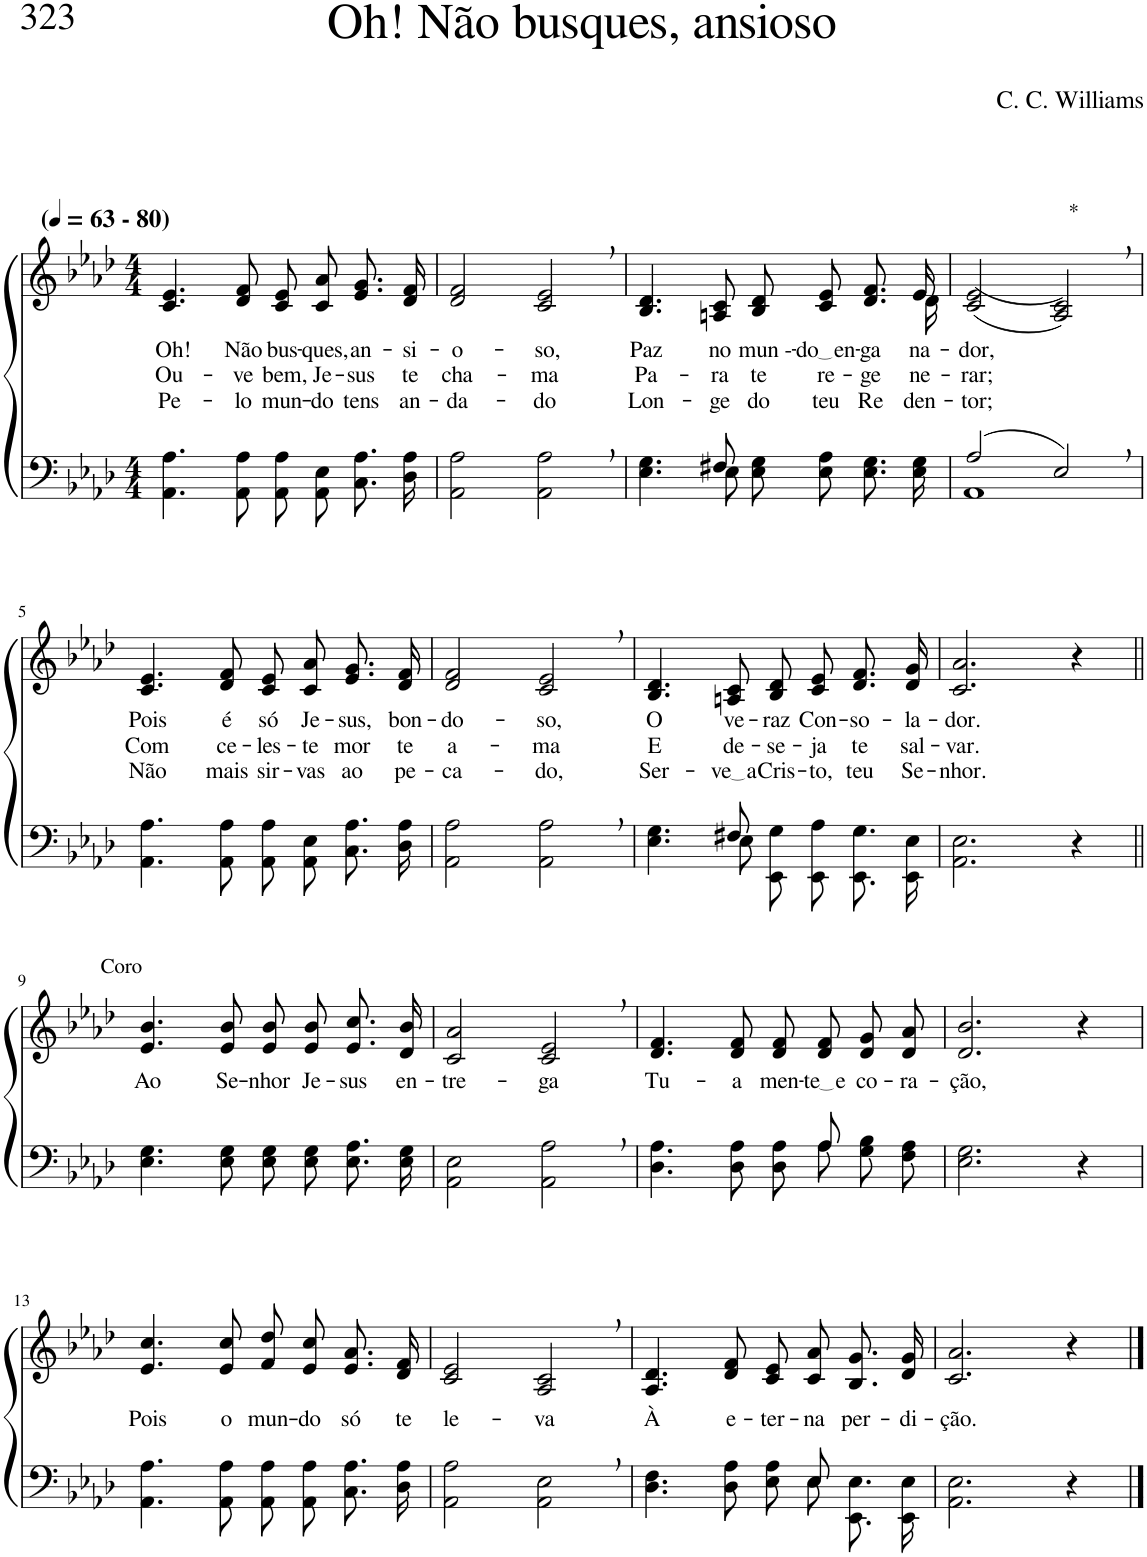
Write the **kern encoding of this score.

**kern	**kern	**text	**text	**text
*part2	*part1	*part1	*part1	*part1
*staff2	*staff1	*staff1	*staff1	*staff1
*I"Parte III e IV	*I"Parte I e II	*	*	*
*clefF4	*clefG2	*	*	*
*Trd-1c-2	*Trd-1c-2	*	*	*
*k[b-e-a-d-]	*k[b-e-a-d-]	*	*	*
*M4/4	*M4/4	*	*	*
*MM63	*MM63	*	*	*
=1	=1	=1	=1	=1
!	!LO:TX:a:B:t=(	!	!	!
!	!LO:TX:a:B:t=- 80)	!	!	!
!	!	!LO:LY:b	!LO:LY:b	!LO:LY:b
4.AA-\ 4.A-\	4.c/ 4.e-/	Oh!	Ou-	Pe-
!	!	!LO:LY:b	!LO:LY:b	!LO:LY:b
8AA-\ 8A-\	8d-/ 8f/	Não	-ve	-lo
!	!	!LO:LY:b	!LO:LY:b	!LO:LY:b
8AA-/ 8A-/L	8c/ 8e-/L	bus-	bem,	mun-
!	!	!LO:LY:b	!LO:LY:b	!LO:LY:b
8AA-/ 8E-/J	8c/ 8a-/J	-ques,	Je-	-do
!	!	!LO:LY:b	!LO:LY:b	!LO:LY:b
8.C\ 8.A-\L	8.e-/ 8.g/L	an-	-sus	tens
!	!	!LO:LY:b	!LO:LY:b	!LO:LY:b
16D-\ 16A-\Jk	16d-/ 16f/Jk	-si-	te	an-
=2	=2	=2	=2	=2
!	!	!LO:LY:b	!LO:LY:b	!LO:LY:b
2AA-\ 2A-\	2d-/ 2f/	-o-	cha-	-da-
!	!	!LO:LY:b	!LO:LY:b	!LO:LY:b
2AA-\, 2A-\,	2c/, 2e-/,	-so,	-ma	-do
=3	=3	=3	=3	=3
*^	*	*	*	*
!	!	!LO:N:vis=1	!LO:LY:b	!LO:LY:b	!LO:LY:b
*	*	*^	*	*	*
4.ryy	4.E-\ 4.G\	2...ryy	4.B-/ 4.d-/	Paz	Pa-	Lon-
!	!	!	!	!LO:LY:b	!LO:LY:b	!LO:LY:b
8F#X/	8E-\	.	8An/ 8c/	no	-ra	-ge
!	!	!	!	!LO:LY:b	!LO:LY:b	!LO:LY:b
2ryy	8E-\ 8G\L	.	8B-/ 8d-/L	mun --	te	do
!	!	!	!	!LO:LY:b	!LO:LY:b	!LO:LY:b
.	8E-\ 8A-\J	.	8c/ 8e-/J	do en	re-	teu
!	!	!	!	!LO:LY:b	!LO:LY:b	!LO:LY:b
.	8.E-\ 8.G\L	.	8.d-/ 8.f/L	-ga-	-ge-	Re-
!	!	!	!	!LO:LY:b	!LO:LY:b	!LO:LY:b
.	16E-\ 16G\Jk	16d-\	16e-/Jk	-na-	-ne-	-den-
=4	=4	=4	=4	=4	=4	=4
!	!	!	!	!LO:LY:b	!LO:LY:b	!LO:LY:b
*	*	*v	*v	*	*	*
(2A-/	1AA-	((2c/ 2e-/	-dor,	-rar;	-tor;
!	!	!LO:TX:a:t=*	!	!	!
2E-,/)	.	2A-/, 2c/,))	.	.	.
*v	*v	*	*	*	*
!!LO:LB:g=z
=5	=5	=5	=5	=5
!	!	!LO:LY:b	!LO:LY:b	!LO:LY:b
4.AA-\ 4.A-\	4.c/ 4.e-/	Pois	Com	Não
!	!	!LO:LY:b	!LO:LY:b	!LO:LY:b
8AA-\ 8A-\	8d-/ 8f/	é	ce-	mais
!	!	!LO:LY:b	!LO:LY:b	!LO:LY:b
8AA-/ 8A-/L	8c/ 8e-/L	só	-les-	sir-
!	!	!LO:LY:b	!LO:LY:b	!LO:LY:b
8AA-/ 8E-/J	8c/ 8a-/J	Je-	-te	-vas
!	!	!LO:LY:b	!LO:LY:b	!LO:LY:b
8.C\ 8.A-\L	8.e-/ 8.g/L	-sus,	mor	ao
!	!	!LO:LY:b	!LO:LY:b	!LO:LY:b
16D-\ 16A-\Jk	16d-/ 16f/Jk	bon-	te	pe-
=6	=6	=6	=6	=6
!	!	!LO:LY:b	!LO:LY:b	!LO:LY:b
2AA-\ 2A-\	2d-/ 2f/	-do-	a-	-ca-
!	!	!LO:LY:b	!LO:LY:b	!LO:LY:b
2AA-\, 2A-\,	2c/, 2e-/,	-so,	-ma	-do,
=7	=7	=7	=7	=7
*^	*	*	*	*
!	!	!	!LO:LY:b	!LO:LY:b	!LO:LY:b
4.ryy	4.E-\ 4.G\	4.B-/ 4.d-/	O	E	Ser-
!	!	!	!LO:LY:b	!LO:LY:b	!LO:LY:b
8F#X/	8E-\	8An/ 8c/	ve-	de-	ve a
!	!	!	!LO:LY:b	!LO:LY:b	!LO:LY:b
2ryy	8EE-/ 8G/L	8B-/ 8d-/L	-raz	-se-	Cris-
!	!	!	!LO:LY:b	!LO:LY:b	!LO:LY:b
.	8EE-/ 8A-/J	8c/ 8e-/J	Con-	-ja	-to,
!	!	!	!LO:LY:b	!LO:LY:b	!LO:LY:b
.	8.EE-/ 8.G/L	8.d-/ 8.f/L	-so-	te	teu
!	!	!	!LO:LY:b	!LO:LY:b	!LO:LY:b
.	16EE-/ 16E-/Jk	16d-/ 16g/Jk	-la-	sal-	Se-
=8	=8	=8	=8	=8	=8
!	!	!	!LO:LY:b	!LO:LY:b	!LO:LY:b
*v	*v	*	*	*	*
2.AA-\ 2.E-\	2.c/ 2.a-/	-dor.	-var.	-nhor.
4r	4r	.	.	.
!!LO:LB:g=z
=9||	=9||	=9||	=9||	=9||
!	!LO:TX:a:t=Coro	!	!	!
!	!	!LO:LY:b	!	!
4.E-\ 4.G\	4.e-/ 4.b-/	Ao	.	.
!	!	!LO:LY:b	!	!
8E-\ 8G\	8e-/ 8b-/	Se-	.	.
!	!	!LO:LY:b	!	!
8E-\ 8G\L	8e-/ 8b-/L	-nhor	.	.
!	!	!LO:LY:b	!	!
8E-\ 8G\J	8e-/ 8b-/J	Je-	.	.
!	!	!LO:LY:b	!	!
8.E-\ 8.A-\L	8.e-/ 8.cc/L	-sus	.	.
!	!	!LO:LY:b	!	!
16E-\ 16G\Jk	16d-/ 16b-/Jk	en-	.	.
=10	=10	=10	=10	=10
!	!	!LO:LY:b	!	!
2AA-\ 2E-\	2c/ 2a-/	-tre-	.	.
!	!	!LO:LY:b	!	!
2AA-\, 2A-\,	2c/, 2e-/,	-ga	.	.
=11	=11	=11	=11	=11
*^	*	*	*	*
!	!	!	!LO:LY:b	!	!
2ryy	4.D-\ 4.A-\	4.d-/ 4.f/	Tu-	.	.
!	!	!	!LO:LY:b	!	!
.	8D-\ 8A-\	8d-/ 8f/	-a	.	.
!	!	!	!LO:LY:b	!	!
8ryy	8D-\ 8A-\L	8d-/ 8f/L	men-	.	.
!	!	!	!LO:LY:b	!	!
8A-/	8A-\J	8d-/ 8f/J	te e	.	.
!	!	!	!LO:LY:b	!	!
4ryy	8G\ 8B-\L	8d-/ 8g/L	co-	.	.
!	!	!	!LO:LY:b	!	!
.	8F\ 8A-\J	8d-/ 8a-/J	-ra-	.	.
=12	=12	=12	=12	=12	=12
!	!	!	!LO:LY:b	!	!
*v	*v	*	*	*	*
2.E-\ 2.G\	2.d-/ 2.b-/	-ção,	.	.
4r	4r	.	.	.
!!LO:LB:g=z
=13	=13	=13	=13	=13
!	!	!LO:LY:b	!	!
4.AA-\ 4.A-\	4.e-/ 4.cc/	Pois	.	.
!	!	!LO:LY:b	!	!
8AA-\ 8A-\	8e-/ 8cc/	o	.	.
!	!	!LO:LY:b	!	!
8AA-\ 8A-\L	8f/ 8dd-/L	mun-	.	.
!	!	!LO:LY:b	!	!
8AA-\ 8A-\J	8e-/ 8cc/J	-do	.	.
!	!	!LO:LY:b	!	!
8.C\ 8.A-\L	8.e-/ 8.a-/L	só	.	.
!	!	!LO:LY:b	!	!
16D-\ 16A-\Jk	16d-/ 16f/Jk	te	.	.
=14	=14	=14	=14	=14
!	!	!LO:LY:b	!	!
2AA-\ 2A-\	2c/ 2e-/	le-	.	.
!	!	!LO:LY:b	!	!
2AA-\, 2E-\,	2A-/, 2c/,	-va	.	.
=15	=15	=15	=15	=15
*^	*	*	*	*
!	!	!	!LO:LY:b	!	!
2ryy	4.D-\ 4.F\	4.A-/ 4.d-/	À	.	.
!	!	!	!LO:LY:b	!	!
.	8D-\ 8A-\	8d-/ 8f/	e-	.	.
!	!	!	!LO:LY:b	!	!
8ryy	8E-\ 8A-\L	8c/ 8e-/L	-ter-	.	.
!	!	!	!LO:LY:b	!	!
8E-/	8E-\J	8c/ 8a-/J	-na	.	.
!	!	!	!LO:LY:b	!	!
4ryy	8.EE-/ 8.E-/L	8.B-/ 8.g/L	per-	.	.
!	!	!	!LO:LY:b	!	!
.	16EE-/ 16E-/Jk	16d-/ 16g/Jk	-di-	.	.
=16	=16	=16	=16	=16	=16
!	!	!	!LO:LY:b	!	!
*v	*v	*	*	*	*
2.AA-\ 2.E-\	2.c/ 2.a-/	-ção.	.	.
4r	4r	.	.	.
==	==	==	==	==
*-	*-	*-	*-	*-
